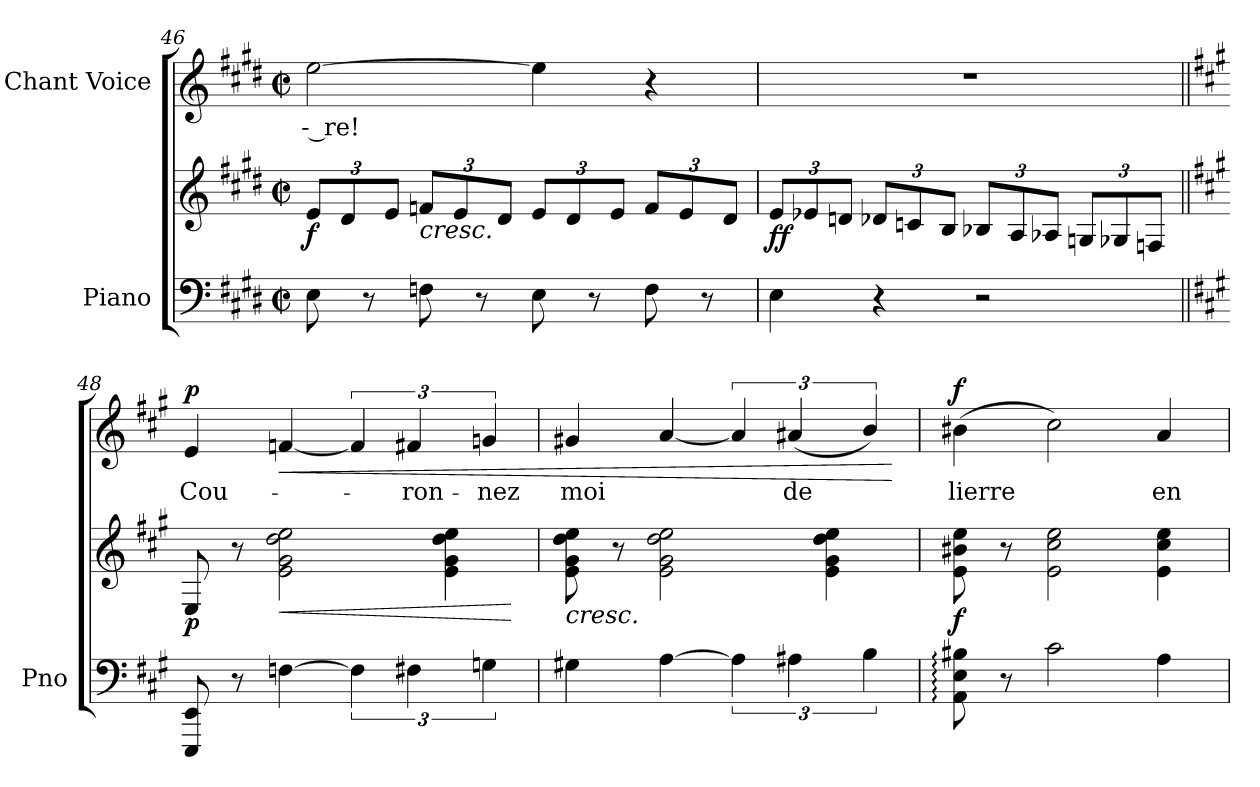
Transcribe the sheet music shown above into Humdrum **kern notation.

**kern	**kern	**dynam	**kern	**text	**dynam
*part2	*part2	*part2	*part1	*part1	*part1
*staff3	*staff2	*staff2/3	*staff1	*staff1	*staff1
*I"Piano	*	*	*I"Chant Voice	*	*
*I'Pno	*	*	*	*	*
!!LO:LB:g=z
*clefF4	*clefG2	*	*clefG2	*	*
*k[f#c#g#d#]	*k[f#c#g#d#]	*	*k[f#c#g#d#]	*	*
*M2/2	*M2/2	*	*M2/2	*	*
*met(c|)	*met(c|)	*	*met(c|)	*	*
=46	=46	=46	=46	=46	=46
!	!	!LO:DY:b	!	!LO:LY:b	!
8E\	12e/L	f	[2ee\	-- re!	.
.	12d#/	.	.	.	.
8r	.	.	.	.	.
.	12e/J	.	.	.	.
!	!LO:TX:b:i:t=cresc.	!	!	!	!
8Fn\	12fn/L	.	.	.	.
.	12e/	.	.	.	.
8r	.	.	.	.	.
.	12d#/J	.	.	.	.
8E\	12e/L	.	4ee\]	.	.
.	12d#/	.	.	.	.
8r	.	.	.	.	.
.	12e/J	.	.	.	.
8F\	12f/L	.	4r	.	.
.	12e/	.	.	.	.
8r	.	.	.	.	.
.	12d#/J	.	.	.	.
=47	=47	=47	=47	=47	=47
!	!	!LO:DY:b	!	!	!
4E\	12e/L	ff	1r	.	.
.	12e-X/	.	.	.	.
.	12dn/J	.	.	.	.
4r	12d-X/L	.	.	.	.
.	12cn/	.	.	.	.
.	12B/J	.	.	.	.
2r	12B-X/L	.	.	.	.
.	12A/	.	.	.	.
.	12A-X/J	.	.	.	.
.	12Gn/L	.	.	.	.
.	12G-X/	.	.	.	.
.	12Fn/J	.	.	.	.
=48||	=48||	=48||	=48||	=48||	=48||
*k[f#c#g#]	*k[f#c#g#]	*	*k[f#c#g#]	*	*
!	!	!LO:DY:b	!	!LO:LY:b	!LO:DY:a
8EEE/ 8EE/	8E/	p	4e/	Cou-	p
8r	8r	.	.	.	.
!	!	!LO:HP:b	!	!	!LO:HP:b
[4Fn\	2e\ 2g#\ 2dd\ 2ee\	<	[4fn/	.	<
6F\]	.	.	6f/]	.	.
!	!	!	!	!LO:LY:b	!
6F#X\	.	.	6f#X/	-ron-	.
.	4e\ 4g#\ 4dd\ 4ee\	.	.	.	.
!	!	!	!	!LO:LY:b	!
6Gn\	.	.	6gn/	-nez	.
.	.	[	.	.	.
!!LO:LB:g=z
=49	=49	=49	=49	=49	=49
!	!LO:TX:b:i:t=cresc.	!	!	!	!
!	!	!	!	!LO:LY:b	!
4G#X\	8e\ 8g#\ 8dd\ 8ee\	.	4g#X/	- moi	.
.	8r	.	.	.	.
[4A\	2e\ 2g#\ 2dd\ 2ee\	.	[4a/	.	.
6A\]	.	.	6a/]	.	.
!	!	!	!	!LO:LY:b	!
6A#X\	.	.	(<6a#X/	de	.
.	4e\ 4g#\ 4dd\ 4ee\	.	.	.	.
6B\	.	.	6b/)	.	.
.	.	.	.	.	[
=50	=50	=50	=50	=50	=50
!	!	!LO:DY:b	!	!LO:LY:b	!LO:DY:a
8AA\: 8E\: 8B#X\:	8e\ 8b#X\ 8ee\	f	(>4b#X\	lierre	f
8r	8r	.	.	.	.
2c#\	2e\ 2cc#\ 2ee\	.	2cc#\)	.	.
!	!	!	!	!LO:LY:b	!
4A\	4e\ 4cc#\ 4ee\	.	4a/	en	.
=	=	=	=	=	=
*-	*-	*-	*-	*-	*-
